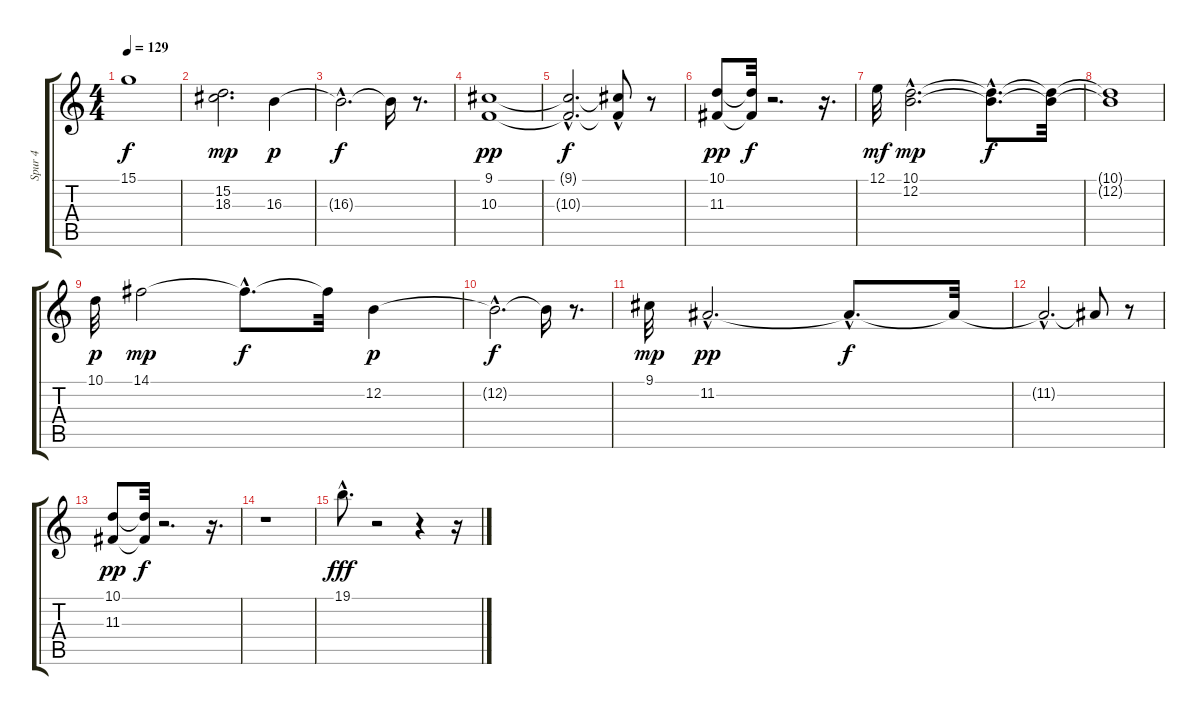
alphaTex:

\track ("Spur 4" "Spur 4") {instrument fx7echoes}
\staff {score tabs}
\tuning (E4 B3 G3 D3 A2 E2) {hide}
\ts (4 4)
\tempo 129
\clef g2
\ks c
15.1{t}.1{dy f} |
(15.2 18.3).2{d dy mp} 16.3.4{dy p} |
16.3{hac t}.2{d dy f} 16.3{t}.16 r.8{d} |
(9.1 10.3).1{dy pp} |
(9.1{hac t} 10.3{hac t}).2{d dy f} (9.1{t} 10.3{hac t}).8 r.8 |
(10.1 11.3).8{dy pp} (10.1{t} 11.3{t}).32{dy f} r.2{d} r.16{d} |
12.1.32{dy mf} (10.1{hac} 12.2{hac}).2{d dy mp} (10.1{hac t} 12.2{hac t}).8{d dy f} (10.1{t} 12.2{t}).32 |
(10.1{t} 12.2{t}).1 |
10.1.32{dy p} 14.1.2{dy mp} 14.1{hac t}.8{d dy f} 14.1{t}.32 12.2.4{dy p} |
12.2{hac t}.2{d dy f} 12.2{t}.16 r.8{d} |
9.1.32{dy mp} 11.2{hac}.2{d dy pp} 11.2{hac t}.8{d dy f} 11.2{t}.32 |
11.2{hac t}.2{d} 11.2{t}.8 r.8 |
(10.1 11.3).8{dy pp} (10.1{t} 11.3{t}).32{dy f} r.2{d} r.16{d} |
r.1 |
19.1{hac}.8{d dy fff} r.2 r.4 r.16
